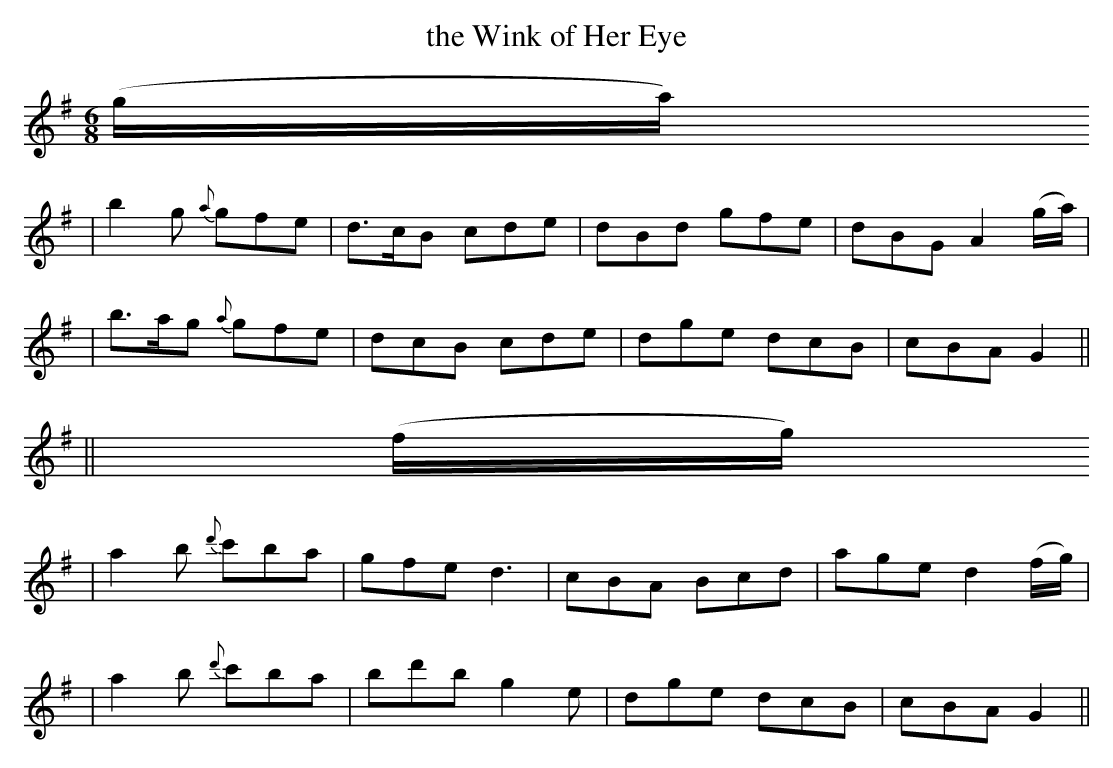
X:1
T: the Wink of Her Eye
M: 6/8
L: 1/8
K: G
(g/a/)
| b2g {a}gfe | d>cB cde | dBd gfe | dBG A2 (g/a/) |
| b>ag {a}gfe | dcB cde | dge dcB | cBA G2 ||
|| (f/g/)
| a2b {d'}c'ba | gfe d3 | cBA Bcd | age d2(f/g/) |
| a2b {d'}c'ba | bd'b g2e | dge dcB | cBA G2 ||
